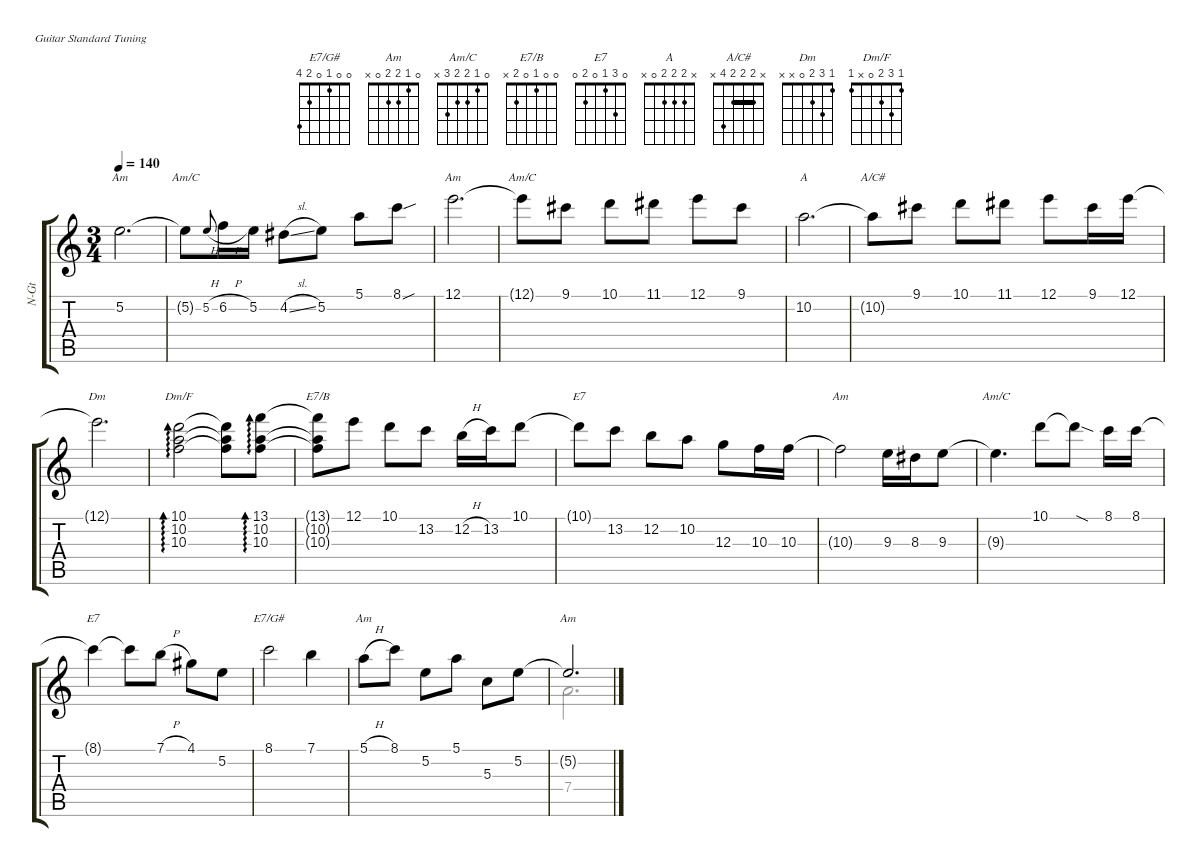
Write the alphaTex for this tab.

\defaultSystemsLayout 4
\hideDynamics
\bracketExtendMode groupsimilarinstruments
\otherSystemsTrackNameOrientation horizontal
\defaultBarNumberDisplay Hide
\track ("Nylon Guitar" "N-Gt") {instrument acousticguitarnylon}
\staff {score tabs}
\tuning (E4 B3 G3 D3 A2 E2)
\chord ("E7/G#" 0 0 1 0 2 4)
\chord ("Am" 0 1 2 2 0 x)
\chord ("Am/C" 0 1 2 2 3 x)
\chord ("E7/B" 0 0 1 0 2 x)
\chord ("E7" 0 0 1 0 2 0)
\chord ("A" x 2 2 2 0 x)
\chord ("A/C#" x 2 2 2 4 x) {barre (2 2)}
\chord ("Dm" 1 3 2 0 x x)
\chord ("Dm/F" 1 3 2 0 x 1)
\chord ("E7" 0 3 1 0 2 0)
\voice
\ts (3 4)
\tempo 140
\clef g2
\ks aminor
5.2.2{d ch "Am" dy mf beam Down} |
5.2{t}.8{ch "Am/C" beam Down} 5.2{h}.8{gr onbeat beam Up} 6.2{h}.16{beam Down} 5.2.16{beam Down} 4.2{sl acc #}.8{beam Down} 5.2.8{beam Down} 5.1.8{beam Down} 8.1{sou}.8{beam Down} |
12.1.2{d ch "Am" beam Down} |
12.1{t}.8{ch "Am/C" beam Down} 9.1{acc #}.8{beam Down} 10.1.8{beam Down} 11.1{acc #}.8{beam Down} 12.1.8{beam Down} 9.1{acc #}.8{beam Down} |
10.2.2{d ch "A" beam Down} |
10.2{t}.8{ch "A/C#" beam Down} 9.1{acc #}.8{beam Down} 10.1.8{beam Down} 11.1{acc #}.8{beam Down} 12.1.8{beam Down} 9.1{acc #}.16{beam Down} 12.1.16{beam Down} |
12.1{t}.2{d ch "Dm" beam Down} |
(10.1 10.2 10.3).2{ad 0 ch "Dm/F" beam Down} (10.1{t} 10.2{t} 10.3{t}).8{beam Down} (13.1 10.2 10.3).8{ad 0 beam Down} |
(13.1{t} 10.2{t} 10.3{t}).8{ch "E7/B" beam Down} 12.1.8{beam Down} 10.1.8{beam Down} 13.2.8{beam Down} 12.2{h}.16{beam Down} 13.2.16{beam Down} 10.1.8{beam Down} |
10.1{t}.8{ch "E7" beam Down} 13.2.8{beam Down} 12.2.8{beam Down} 10.2.8{beam Down} 12.3.8{beam Down} 10.3.16{beam Down} 10.3.16{beam Down} |
10.3{t}.2{ch "Am" beam Down} 9.3.16{beam Down} 8.3{acc #}.16{beam Down} 9.3.8{beam Down} |
9.3{t}.4{d ch "Am/C" beam Down} 10.1.8{beam Down beam merge} 10.1{sod t}.8{beam Down beam split} 8.1.16{beam Down} 8.1.16{beam Down} |
8.1{t}.4{ch "E7" beam Down} 8.1{t}.8{beam Down} 7.1{h}.8{beam Down} 4.1{acc #}.8{beam Down} 5.2.8{beam Down} |
8.1.2{ch "E7/G#" beam Down} 7.1.4{beam Down} |
5.1{h}.8{ch "Am" beam Down} 8.1.8{beam Down} 5.2.8{beam Down} 5.1.8{beam Down} 5.3.8{beam Down} 5.2.8{beam Down} |
5.2{t}.2{d ch "Am" beam Up}
\voice
\clef g2
\ottava regular
\simile none
\ks aminor
|
|
|
|
|
|
|
|
|
|
|
|
|
|
|
7.4.2{d beam Down}
